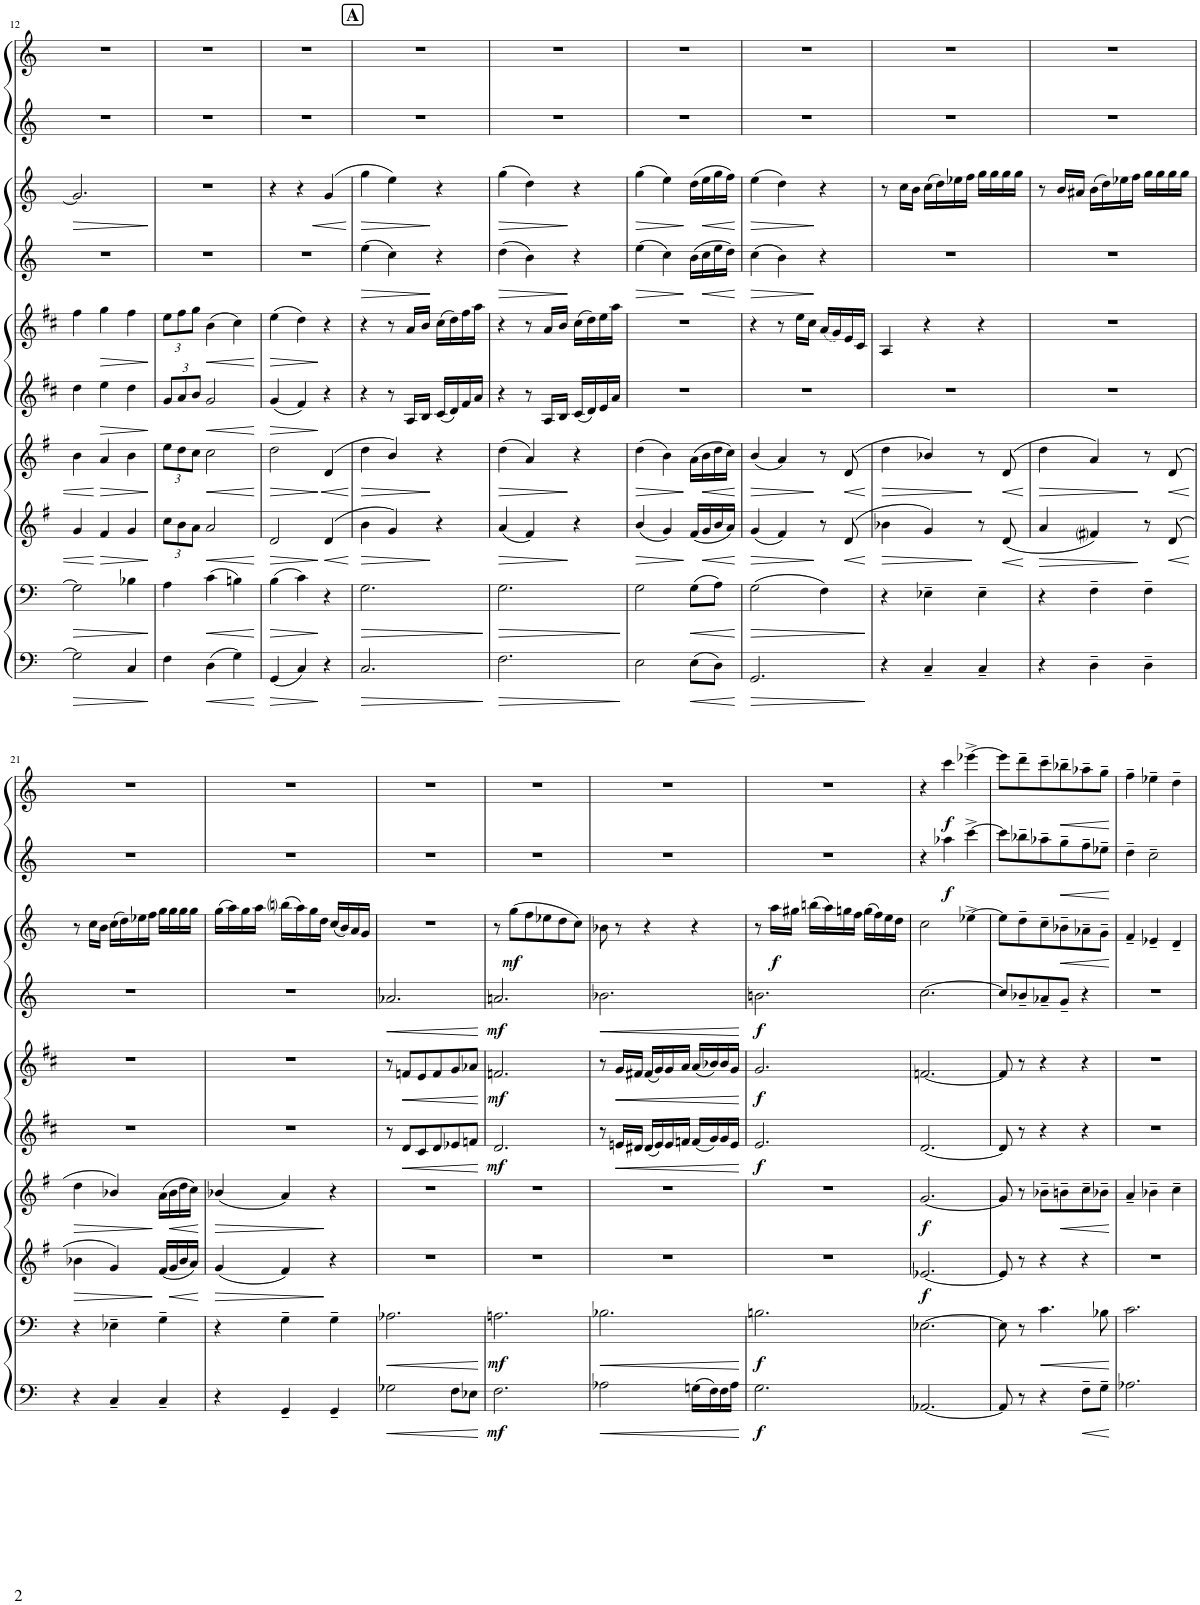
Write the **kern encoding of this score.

**kern	**dynam	**kern	**dynam	**kern	**dynam	**kern	**dynam	**kern	**dynam	**kern	**dynam	**kern	**dynam	**kern	**dynam	**kern	**dynam	**kern	**dynam
*part10	*part10	*part9	*part9	*part8	*part8	*part7	*part7	*part6	*part6	*part5	*part5	*part4	*part4	*part3	*part3	*part2	*part2	*part1	*part1
*staff10	*staff10	*staff9	*staff9	*staff8	*staff8	*staff7	*staff7	*staff6	*staff6	*staff5	*staff5	*staff4	*staff4	*staff3	*staff3	*staff2	*staff2	*staff1	*staff1
*I"Bassoon 2	*	*I"Bassoon 1	*	*I"Horn 2 in F	*	*I"Horn 1 in F	*	*I"Clarinet 2 in Bb	*	*I"Clarinet 1 in Bb	*	*I"Oboe 2	*	*I"Oboe 1	*	*I"Flute 2	*	*I"Flute 1	*
*I'Bsn	*	*I'Bsn	*	*I'Hn	*	*I'Hn	*	*I'Cl	*	*I'Cl	*	*I'Ob	*	*I'Ob	*	*I'Fl	*	*I'Fl	*
!!LO:PB:g=z
*clefF4	*	*clefF4	*	*clefG2	*	*clefG2	*	*clefG2	*	*clefG2	*	*clefG2	*	*clefG2	*	*clefG2	*	*clefG2	*
*	*	*	*	*Trd4c7	*	*Trd4c7	*	*Trd1c2	*	*Trd1c2	*	*	*	*	*	*	*	*	*
*k[]	*	*k[]	*	*k[f#]	*	*k[f#]	*	*k[f#c#]	*	*k[f#c#]	*	*k[]	*	*k[]	*	*k[]	*	*k[]	*
*M3/4	*	*M3/4	*	*M3/4	*	*M3/4	*	*M3/4	*	*M3/4	*	*M3/4	*	*M3/4	*	*M3/4	*	*M3/4	*
=12	=12	=12	=12	=12	=12	=12	=12	=12	=12	=12	=12	=12	=12	=12	=12	=12	=12	=12	=12
!	!LO:HP:b	!	!LO:HP:b	!	!	!	!	!	!	!	!	!	!	!	!LO:HP:b	!	!	!	!
2G\]	>	2G\]	>	4g/	.	4b\	.	4dd\	.	4ff#\	.	2.r	.	2.g/]	>	2.r	.	2.r	.
!	!	!	!	!	!LO:HP:b	!	!LO:HP:b	!	!LO:HP:b	!	!LO:HP:b	!	!	!	!	!	!	!	!
.	.	.	.	4f#/	>	4a/	>	4ee\	>	4gg\	>	.	.	.	.	.	.	.	.
4C/	.	4B-X\	.	4g/	.	4b\	.	4dd\	.	4ff#\	.	.	.	.	.	.	.	.	.
.	]	.	]	.	]	.	]	.	]	.	]	.	.	.	]	.	.	.	.
=13	=13	=13	=13	=13	=13	=13	=13	=13	=13	=13	=13	=13	=13	=13	=13	=13	=13	=13	=13
*	*	*	*	*Xbrackettup	*	*Xbrackettup	*	*Xbrackettup	*	*Xbrackettup	*	*	*	*	*	*	*	*	*
4F\	.	4A\	.	12cc\L	.	12ee\L	.	12g/L	.	12ee\L	.	2.r	.	2.r	.	2.r	.	2.r	.
.	.	.	.	12b\	.	12dd\	.	12a/	.	12ff#\	.	.	.	.	.	.	.	.	.
.	.	.	.	12a\J	.	12cc\J	.	12b/J	.	12gg\J	.	.	.	.	.	.	.	.	.
!	!LO:HP:b	!	!LO:HP:b	!	!LO:HP:b	!	!LO:HP:b	!	!LO:HP:b	!	!LO:HP:b	!	!	!	!	!	!	!	!
(4D\	<	(4c\	<	2a/	<	2cc\	<	2g/	<	(4b\	<	.	.	.	.	.	.	.	.
4G\)	.	4Bn\)	.	.	.	.	.	.	.	4cc#\)	.	.	.	.	.	.	.	.	.
.	[	.	[	.	[	.	[	.	[	.	[	.	.	.	.	.	.	.	.
=14	=14	=14	=14	=14	=14	=14	=14	=14	=14	=14	=14	=14	=14	=14	=14	=14	=14	=14	=14
!	!LO:HP:b	!	!LO:HP:b	!	!LO:HP:b	!	!LO:HP:b	!	!LO:HP:b	!	!LO:HP:b	!	!	!	!	!	!	!	!
(4GG/	>	(4B\	>	2d/	>	2dd\	>	(4g/	>	(4ee\	>	2.r	.	4r	.	2.r	.	2.r	.
4C/)	.	4c\)	.	.	.	.	.	4f#/)	.	4dd\)	.	.	.	4r	.	.	.	.	.
!	!	!	!	!	!LO:HP:n=1:b	!	!LO:HP:n=1:b	!	!	!	!	!	!	!	!LO:HP:b	!	!	!	!
4r	]	4r	]	(4d/	] <	(4d/	] <	4r	]	4r	]	.	.	(4g/	<	.	.	.	.
.	.	.	.	.	[	.	[	.	.	.	.	.	.	.	[	.	.	.	.
!!LO:REH:place=s1:a:B:cj:fs=14:t=A
=15	=15	=15	=15	=15	=15	=15	=15	=15	=15	=15	=15	=15	=15	=15	=15	=15	=15	=15	=15
!	!LO:HP:b	!	!LO:HP:b	!	!LO:HP:b	!	!LO:HP:b	!	!	!	!	!	!LO:HP:b	!	!LO:HP:b	!	!	!	!
2.C/	>	2.G\	>	4b\	>	4dd\	>	4r	.	4r	.	(4ee\	>	4gg\	>	2.r	.	2.r	.
.	.	.	.	4g/)	.	4b/)	.	8r	.	8r	.	4cc\)	.	4ee\)	.	.	.	.	.
.	.	.	.	.	.	.	.	16A/LL	.	16a/LL	.	.	.	.	.	.	.	.	.
.	.	.	.	.	.	.	.	16B/JJ	.	16b/JJ	.	.	.	.	.	.	.	.	.
.	.	.	.	4r	]	4r	]	(16c#/LL	.	(16cc#\LL	.	4r	]	4r	]	.	.	.	.
.	.	.	.	.	.	.	.	16d/)	.	16dd\)	.	.	.	.	.	.	.	.	.
.	.	.	.	.	.	.	.	16f#/	.	16ff#\	.	.	.	.	.	.	.	.	.
.	.	.	.	.	.	.	.	16a/JJ	.	16aa\JJ	.	.	.	.	.	.	.	.	.
.	]	.	]	.	.	.	.	.	.	.	.	.	.	.	.	.	.	.	.
=16	=16	=16	=16	=16	=16	=16	=16	=16	=16	=16	=16	=16	=16	=16	=16	=16	=16	=16	=16
!	!LO:HP:b	!	!LO:HP:b	!	!LO:HP:b	!	!LO:HP:b	!	!	!	!	!	!LO:HP:b	!	!LO:HP:b	!	!	!	!
2.F\	>	2.G\	>	(4a/	>	(4dd\	>	4r	.	4r	.	(4dd\	>	(4gg\	>	2.r	.	2.r	.
.	.	.	.	4f#/)	.	4a/)	.	8r	.	8r	.	4b\)	.	4dd\)	.	.	.	.	.
.	.	.	.	.	.	.	.	16A/LL	.	16a/LL	.	.	.	.	.	.	.	.	.
.	.	.	.	.	.	.	.	16B/JJ	.	16b/JJ	.	.	.	.	.	.	.	.	.
.	.	.	.	4r	]	4r	]	(16c#/LL	.	(16cc#\LL	.	4r	]	4r	]	.	.	.	.
.	.	.	.	.	.	.	.	16d/)	.	16dd\)	.	.	.	.	.	.	.	.	.
.	.	.	.	.	.	.	.	16e/	.	16ee\	.	.	.	.	.	.	.	.	.
.	.	.	.	.	.	.	.	16a/JJ	.	16aa\JJ	.	.	.	.	.	.	.	.	.
.	]	.	]	.	.	.	.	.	.	.	.	.	.	.	.	.	.	.	.
=17	=17	=17	=17	=17	=17	=17	=17	=17	=17	=17	=17	=17	=17	=17	=17	=17	=17	=17	=17
!	!	!	!	!	!LO:HP:b	!	!LO:HP:b	!	!	!	!	!	!LO:HP:b	!	!LO:HP:b	!	!	!	!
2E\	.	2G\	.	(4b/	>	(4dd\	>	2.r	.	2.r	.	(4ee\	>	(4gg\	>	2.r	.	2.r	.
.	.	.	.	4g/)	.	4b\)	.	.	.	.	.	4cc\)	.	4ee\)	.	.	.	.	.
!	!LO:HP:b	!	!LO:HP:b	!	!	!	!	!	!	!	!	!	!	!	!	!	!	!	!
(8E\L	<	(8G\L	<	(16f#/LL	]	(16a\LL	]	.	.	.	.	(16b\LL	]	(16dd\LL	]	.	.	.	.
!	!	!	!	!	!LO:HP:b	!	!LO:HP:b	!	!	!	!	!	!LO:HP:b	!	!LO:HP:b	!	!	!	!
.	.	.	.	16g/	<	16b\	<	.	.	.	.	16cc\	<	16ee\	<	.	.	.	.
8D\J)	.	8A\J)	.	16b/	.	16dd\	.	.	.	.	.	16ee\	.	16gg\	.	.	.	.	.
.	.	.	.	16a/JJ)	.	16cc\JJ)	.	.	.	.	.	16dd\JJ)	.	16ff\JJ)	.	.	.	.	.
.	[	.	[	.	[	.	[	.	.	.	.	.	[	.	[	.	.	.	.
=18	=18	=18	=18	=18	=18	=18	=18	=18	=18	=18	=18	=18	=18	=18	=18	=18	=18	=18	=18
!	!LO:HP:b	!	!LO:HP:b	!	!LO:HP:b	!	!LO:HP:b	!	!	!	!	!	!LO:HP:b	!	!LO:HP:b	!	!	!	!
2.GG/	>	(2G\	>	(4g/	>	(4b/	>	2.r	.	4r	.	(4cc\	>	(4ee\	>	2.r	.	2.r	.
.	.	.	.	4f#/)	.	4a/)	.	.	.	8r	.	4b\)	.	4dd\)	.	.	.	.	.
.	.	.	.	.	.	.	.	.	.	16ee\LL	.	.	.	.	.	.	.	.	.
.	.	.	.	.	.	.	.	.	.	16cc#\JJ	.	.	.	.	.	.	.	.	.
.	.	4F\)	.	8r	]	8r	]	.	.	(16a/LL	.	4r	]	4r	]	.	.	.	.
.	.	.	.	.	.	.	.	.	.	16g/)	.	.	.	.	.	.	.	.	.
!	!	!	!	!	!LO:HP:b	!	!LO:HP:b	!	!	!	!	!	!	!	!	!	!	!	!
.	.	.	.	(8d/	<	(8d/	<	.	.	16e/	.	.	.	.	.	.	.	.	.
.	.	.	.	.	.	.	.	.	.	16c#/JJ	.	.	.	.	.	.	.	.	.
.	]	.	]	.	[	.	[	.	.	.	.	.	.	.	.	.	.	.	.
=19	=19	=19	=19	=19	=19	=19	=19	=19	=19	=19	=19	=19	=19	=19	=19	=19	=19	=19	=19
!	!	!	!	!	!LO:HP:b	!	!LO:HP:b	!	!	!	!	!	!	!	!	!	!	!	!
4r	.	4r	.	4b-X\	>	4dd\	>	2.r	.	4A/	.	2.r	.	8r	.	2.r	.	2.r	.
.	.	.	.	.	.	.	.	.	.	.	.	.	.	16cc\LL	.	.	.	.	.
.	.	.	.	.	.	.	.	.	.	.	.	.	.	16b\JJ	.	.	.	.	.
4C~/	.	4E-X~\	.	4g/)	.	4b-X/)	.	.	.	4r	.	.	.	(16cc\LL	.	.	.	.	.
.	.	.	.	.	.	.	.	.	.	.	.	.	.	16dd\)	.	.	.	.	.
.	.	.	.	.	.	.	.	.	.	.	.	.	.	16ee-X\	.	.	.	.	.
.	.	.	.	.	.	.	.	.	.	.	.	.	.	16ff\JJ	.	.	.	.	.
4C~/	.	4E-~\	.	8r	]	8r	]	.	.	4r	.	.	.	16gg\LL	.	.	.	.	.
.	.	.	.	.	.	.	.	.	.	.	.	.	.	16gg\	.	.	.	.	.
!	!	!	!	!	!LO:HP:b	!	!LO:HP:b	!	!	!	!	!	!	!	!	!	!	!	!
.	.	.	.	(8d/	<	(8d/	<	.	.	.	.	.	.	16gg\	.	.	.	.	.
.	.	.	.	.	.	.	.	.	.	.	.	.	.	16gg\JJ	.	.	.	.	.
.	.	.	.	.	[	.	[	.	.	.	.	.	.	.	.	.	.	.	.
=20	=20	=20	=20	=20	=20	=20	=20	=20	=20	=20	=20	=20	=20	=20	=20	=20	=20	=20	=20
!	!	!	!	!	!LO:HP:b	!	!LO:HP:b	!	!	!	!	!	!	!	!	!	!	!	!
4r	.	4r	.	4a/	>	4dd\	>	2.r	.	2.r	.	2.r	.	8r	.	2.r	.	2.r	.
.	.	.	.	.	.	.	.	.	.	.	.	.	.	16b/LL	.	.	.	.	.
.	.	.	.	.	.	.	.	.	.	.	.	.	.	16a#X/JJ	.	.	.	.	.
4D~\	.	4F~\	.	4f#i/)	.	4a/)	.	.	.	.	.	.	.	(16b\LL	.	.	.	.	.
.	.	.	.	.	.	.	.	.	.	.	.	.	.	16dd\)	.	.	.	.	.
.	.	.	.	.	.	.	.	.	.	.	.	.	.	16ee-X\	.	.	.	.	.
.	.	.	.	.	.	.	.	.	.	.	.	.	.	16ff\JJ	.	.	.	.	.
4D~\	.	4F~\	.	8r	]	8r	]	.	.	.	.	.	.	16gg\LL	.	.	.	.	.
.	.	.	.	.	.	.	.	.	.	.	.	.	.	16gg\	.	.	.	.	.
!	!	!	!	!	!LO:HP:b	!	!LO:HP:b	!	!	!	!	!	!	!	!	!	!	!	!
.	.	.	.	(8d/	<	(8d/	<	.	.	.	.	.	.	16gg\	.	.	.	.	.
.	.	.	.	.	.	.	.	.	.	.	.	.	.	16gg\JJ	.	.	.	.	.
.	.	.	.	.	[	.	[	.	.	.	.	.	.	.	.	.	.	.	.
!!LO:LB:g=z
=21	=21	=21	=21	=21	=21	=21	=21	=21	=21	=21	=21	=21	=21	=21	=21	=21	=21	=21	=21
!	!	!	!	!	!LO:HP:b	!	!LO:HP:b	!	!	!	!	!	!	!	!	!	!	!	!
4r	.	4r	.	4b-X\	>	4dd\	>	2.r	.	2.r	.	2.r	.	8r	.	2.r	.	2.r	.
.	.	.	.	.	.	.	.	.	.	.	.	.	.	16cc\LL	.	.	.	.	.
.	.	.	.	.	.	.	.	.	.	.	.	.	.	16b\JJ	.	.	.	.	.
4C~/	.	4E-X~\	.	4g/)	.	4b-X/)	.	.	.	.	.	.	.	(16cc\LL	.	.	.	.	.
.	.	.	.	.	.	.	.	.	.	.	.	.	.	16dd\)	.	.	.	.	.
.	.	.	.	.	.	.	.	.	.	.	.	.	.	16ee-X\	.	.	.	.	.
.	.	.	.	.	.	.	.	.	.	.	.	.	.	16ff\JJ	.	.	.	.	.
4C~/	.	4G~\	.	(16f#/LL	]	(16a\LL	]	.	.	.	.	.	.	16gg\LL	.	.	.	.	.
!	!	!	!	!	!LO:HP:b	!	!LO:HP:b	!	!	!	!	!	!	!	!	!	!	!	!
.	.	.	.	16g/	<	16b-\	<	.	.	.	.	.	.	16gg\	.	.	.	.	.
.	.	.	.	16b-/	.	16dd\	.	.	.	.	.	.	.	16gg\	.	.	.	.	.
.	.	.	.	16a/JJ)	.	16cc\JJ)	.	.	.	.	.	.	.	16gg\JJ	.	.	.	.	.
.	.	.	.	.	[	.	[	.	.	.	.	.	.	.	.	.	.	.	.
=22	=22	=22	=22	=22	=22	=22	=22	=22	=22	=22	=22	=22	=22	=22	=22	=22	=22	=22	=22
!	!	!	!	!	!LO:HP:b	!	!LO:HP:b	!	!	!	!	!	!	!	!	!	!	!	!
4r	.	4r	.	(4g/	>	(4b-X/	>	2.r	.	2.r	.	2.r	.	(16gg\LL	.	2.r	.	2.r	.
.	.	.	.	.	.	.	.	.	.	.	.	.	.	16aa\)	.	.	.	.	.
.	.	.	.	.	.	.	.	.	.	.	.	.	.	16gg\	.	.	.	.	.
.	.	.	.	.	.	.	.	.	.	.	.	.	.	16aa\JJ	.	.	.	.	.
4GG~/	.	4G~\	.	4f#/)	.	4a/)	.	.	.	.	.	.	.	(16bbni\LL	.	.	.	.	.
.	.	.	.	.	.	.	.	.	.	.	.	.	.	16aa\)	.	.	.	.	.
.	.	.	.	.	.	.	.	.	.	.	.	.	.	16gg\	.	.	.	.	.
.	.	.	.	.	.	.	.	.	.	.	.	.	.	16dd\JJ	.	.	.	.	.
4GG~/	.	4G~\	.	4r	]	4r	]	.	.	.	.	.	.	(16cc/LL	.	.	.	.	.
.	.	.	.	.	.	.	.	.	.	.	.	.	.	16b/)	.	.	.	.	.
.	.	.	.	.	.	.	.	.	.	.	.	.	.	16a/	.	.	.	.	.
.	.	.	.	.	.	.	.	.	.	.	.	.	.	16g/JJ	.	.	.	.	.
=23	=23	=23	=23	=23	=23	=23	=23	=23	=23	=23	=23	=23	=23	=23	=23	=23	=23	=23	=23
!	!LO:HP:b	!	!LO:HP:b	!	!	!	!	!	!	!	!	!	!LO:HP:b	!	!	!	!	!	!
2G-X\	<	2.A-X\	<	2.r	.	2.r	.	8r	.	8r	.	2.a-X/	<	2.r	.	2.r	.	2.r	.
!	!	!	!	!	!	!	!	!	!LO:HP:b	!	!LO:HP:b	!	!	!	!	!	!	!	!
.	.	.	.	.	.	.	.	8d/L	<	8fn/L	<	.	.	.	.	.	.	.	.
.	.	.	.	.	.	.	.	8c#/	.	8e/	.	.	.	.	.	.	.	.	.
.	.	.	.	.	.	.	.	8d/	.	8f/	.	.	.	.	.	.	.	.	.
8F\L	.	.	.	.	.	.	.	8e-X/	.	8g/	.	.	.	.	.	.	.	.	.
8E-X\J	.	.	.	.	.	.	.	8fn/J	.	8a-X/J	.	.	.	.	.	.	.	.	.
.	[	.	[	.	.	.	.	.	[	.	[	.	[	.	.	.	.	.	.
=24	=24	=24	=24	=24	=24	=24	=24	=24	=24	=24	=24	=24	=24	=24	=24	=24	=24	=24	=24
!	!LO:DY:b	!	!LO:DY:b	!	!	!	!	!	!LO:DY:b	!	!LO:DY:b	!	!LO:DY:b	!	!	!	!	!	!
2.F\	mf	2.An\	mf	2.r	.	2.r	.	2.d/	mf	2.fn/	mf	2.an/	mf	8r	.	2.r	.	2.r	.
!	!	!	!	!	!	!	!	!	!	!	!	!	!	!	!LO:DY:b	!	!	!	!
.	.	.	.	.	.	.	.	.	.	.	.	.	.	(8gg\L	mf	.	.	.	.
.	.	.	.	.	.	.	.	.	.	.	.	.	.	8ff\	.	.	.	.	.
.	.	.	.	.	.	.	.	.	.	.	.	.	.	8ee-X\	.	.	.	.	.
.	.	.	.	.	.	.	.	.	.	.	.	.	.	8dd\	.	.	.	.	.
.	.	.	.	.	.	.	.	.	.	.	.	.	.	8cc\J)	.	.	.	.	.
=25	=25	=25	=25	=25	=25	=25	=25	=25	=25	=25	=25	=25	=25	=25	=25	=25	=25	=25	=25
!	!LO:HP:b	!	!LO:HP:b	!	!	!	!	!	!	!	!	!	!LO:HP:b	!	!	!	!	!	!
2A-X\	<	2.B-X\	<	2.r	.	2.r	.	8r	.	8r	.	2.b-X\	<	8b-X\	.	2.r	.	2.r	.
!	!	!	!	!	!	!	!	!	!LO:HP:b	!	!LO:HP:b	!	!	!	!	!	!	!	!
.	.	.	.	.	.	.	.	16en/LL	<	16g/LL	<	.	.	8r	.	.	.	.	.
.	.	.	.	.	.	.	.	16d#X/JJ	.	16f#X/JJ	.	.	.	.	.	.	.	.	.
.	.	.	.	.	.	.	.	(16d#/LL	.	(16f#/LL	.	.	.	4r	.	.	.	.	.
.	.	.	.	.	.	.	.	16e/)	.	16g/)	.	.	.	.	.	.	.	.	.
.	.	.	.	.	.	.	.	16e/	.	16g/	.	.	.	.	.	.	.	.	.
.	.	.	.	.	.	.	.	16fn/JJ	.	16a/JJ	.	.	.	.	.	.	.	.	.
(16Gn\LL	.	.	.	.	.	.	.	(16f/LL	.	(16a/LL	.	.	.	4r	.	.	.	.	.
16F\)	.	.	.	.	.	.	.	16g/)	.	16b-X/)	.	.	.	.	.	.	.	.	.
16F\	.	.	.	.	.	.	.	16g/	.	16b-/	.	.	.	.	.	.	.	.	.
16A-\JJ	.	.	.	.	.	.	.	16e/JJ	.	16g/JJ	.	.	.	.	.	.	.	.	.
.	[	.	[	.	.	.	.	.	[	.	[	.	[	.	.	.	.	.	.
=26	=26	=26	=26	=26	=26	=26	=26	=26	=26	=26	=26	=26	=26	=26	=26	=26	=26	=26	=26
!	!LO:DY:b	!	!LO:DY:b	!	!	!	!	!	!LO:DY:b	!	!LO:DY:b	!	!LO:DY:b	!	!	!	!	!	!
2.G\	f	2.Bn\	f	2.r	.	2.r	.	2.e/	f	2.g/	f	2.bn\	f	8r	.	2.r	.	2.r	.
!	!	!	!	!	!	!	!	!	!	!	!	!	!	!	!LO:DY:b	!	!	!	!
.	.	.	.	.	.	.	.	.	.	.	.	.	.	16aa\LL	f	.	.	.	.
.	.	.	.	.	.	.	.	.	.	.	.	.	.	16gg#X\JJ	.	.	.	.	.
.	.	.	.	.	.	.	.	.	.	.	.	.	.	(16bbn\LL	.	.	.	.	.
.	.	.	.	.	.	.	.	.	.	.	.	.	.	16aa\)	.	.	.	.	.
.	.	.	.	.	.	.	.	.	.	.	.	.	.	16ggn\	.	.	.	.	.
.	.	.	.	.	.	.	.	.	.	.	.	.	.	16ff\JJ	.	.	.	.	.
.	.	.	.	.	.	.	.	.	.	.	.	.	.	(16gg\LL	.	.	.	.	.
.	.	.	.	.	.	.	.	.	.	.	.	.	.	16ff\)	.	.	.	.	.
.	.	.	.	.	.	.	.	.	.	.	.	.	.	16ee\	.	.	.	.	.
.	.	.	.	.	.	.	.	.	.	.	.	.	.	16dd\JJ	.	.	.	.	.
=27	=27	=27	=27	=27	=27	=27	=27	=27	=27	=27	=27	=27	=27	=27	=27	=27	=27	=27	=27
!	!	!	!	!	!LO:DY:b	!	!LO:DY:b	!	!	!	!	!	!	!	!	!	!	!	!
[2.AA-X/	.	[2.E-X\	.	[2.e-X/	f	[2.g/	f	[2.d/	.	[2.fn/	.	[2.cc\	.	2cc\	.	4r	.	4r	.
!	!	!	!	!	!	!	!	!	!	!	!	!	!	!	!	!	!LO:DY:b	!	!LO:DY:b
.	.	.	.	.	.	.	.	.	.	.	.	.	.	.	.	4aa-X\	f	4ccc\	f
.	.	.	.	.	.	.	.	.	.	.	.	.	.	[4ee-X^\	.	[4ccc^\	.	[4eee-X^\	.
=28	=28	=28	=28	=28	=28	=28	=28	=28	=28	=28	=28	=28	=28	=28	=28	=28	=28	=28	=28
8AA-/]	.	8E-\]	.	8e-/]	.	8g/]	.	8d/]	.	8f/]	.	8cc/L]	.	8ee-\L]	.	8ccc\L]	.	8eee-\L]	.
8r	.	8r	.	8r	.	8r	.	8r	.	8r	.	8b-X~/	.	8dd~\	.	8bb-X~\	.	8ddd~\	.
!	!	!	!LO:HP:b	!	!	!	!	!	!	!	!	!	!	!	!	!	!	!	!
4r	.	4.c\	<	4r	.	8b-X~\L	.	4r	.	4r	.	8a-X~/	.	8cc~\	.	8aa-X~\	.	8ccc~\	.
!	!	!	!	!	!	!	!LO:HP:b	!	!	!	!	!	!	!	!LO:HP:b	!	!LO:HP:b	!	!LO:HP:b
.	.	.	.	.	.	8bn~\	<	.	.	.	.	8g~/J	.	8b-X~\	<	8gg~\	<	8bb-X~\	<
!	!LO:HP:b	!	!	!	!	!	!	!	!	!	!	!	!	!	!	!	!	!	!
8F~\L	<	.	.	4r	.	8cc~\	.	4r	.	4r	.	4r	.	8a-X~\	.	8ff~\	.	8aa-X~\	.
8G~\J	.	8B-X\	.	.	.	8b-X~\J	.	.	.	.	.	.	.	8g~\J	.	8ee-X~\J	.	8gg~\J	.
.	[	.	[	.	.	.	[	.	.	.	.	.	.	.	[	.	[	.	[
=29	=29	=29	=29	=29	=29	=29	=29	=29	=29	=29	=29	=29	=29	=29	=29	=29	=29	=29	=29
2.A-X\	.	2.c\	.	2.r	.	4a~/	.	2.r	.	2.r	.	2.r	.	4f~/	.	4dd~\	.	4ff~\	.
.	.	.	.	.	.	4b-X~\	.	.	.	.	.	.	.	4e-X~/	.	2cc~\	.	4ee-X~\	.
.	.	.	.	.	.	4cc~\	.	.	.	.	.	.	.	4d~/	.	.	.	4dd~\	.
=	=	=	=	=	=	=	=	=	=	=	=	=	=	=	=	=	=	=	=
*-	*-	*-	*-	*-	*-	*-	*-	*-	*-	*-	*-	*-	*-	*-	*-	*-	*-	*-	*-
